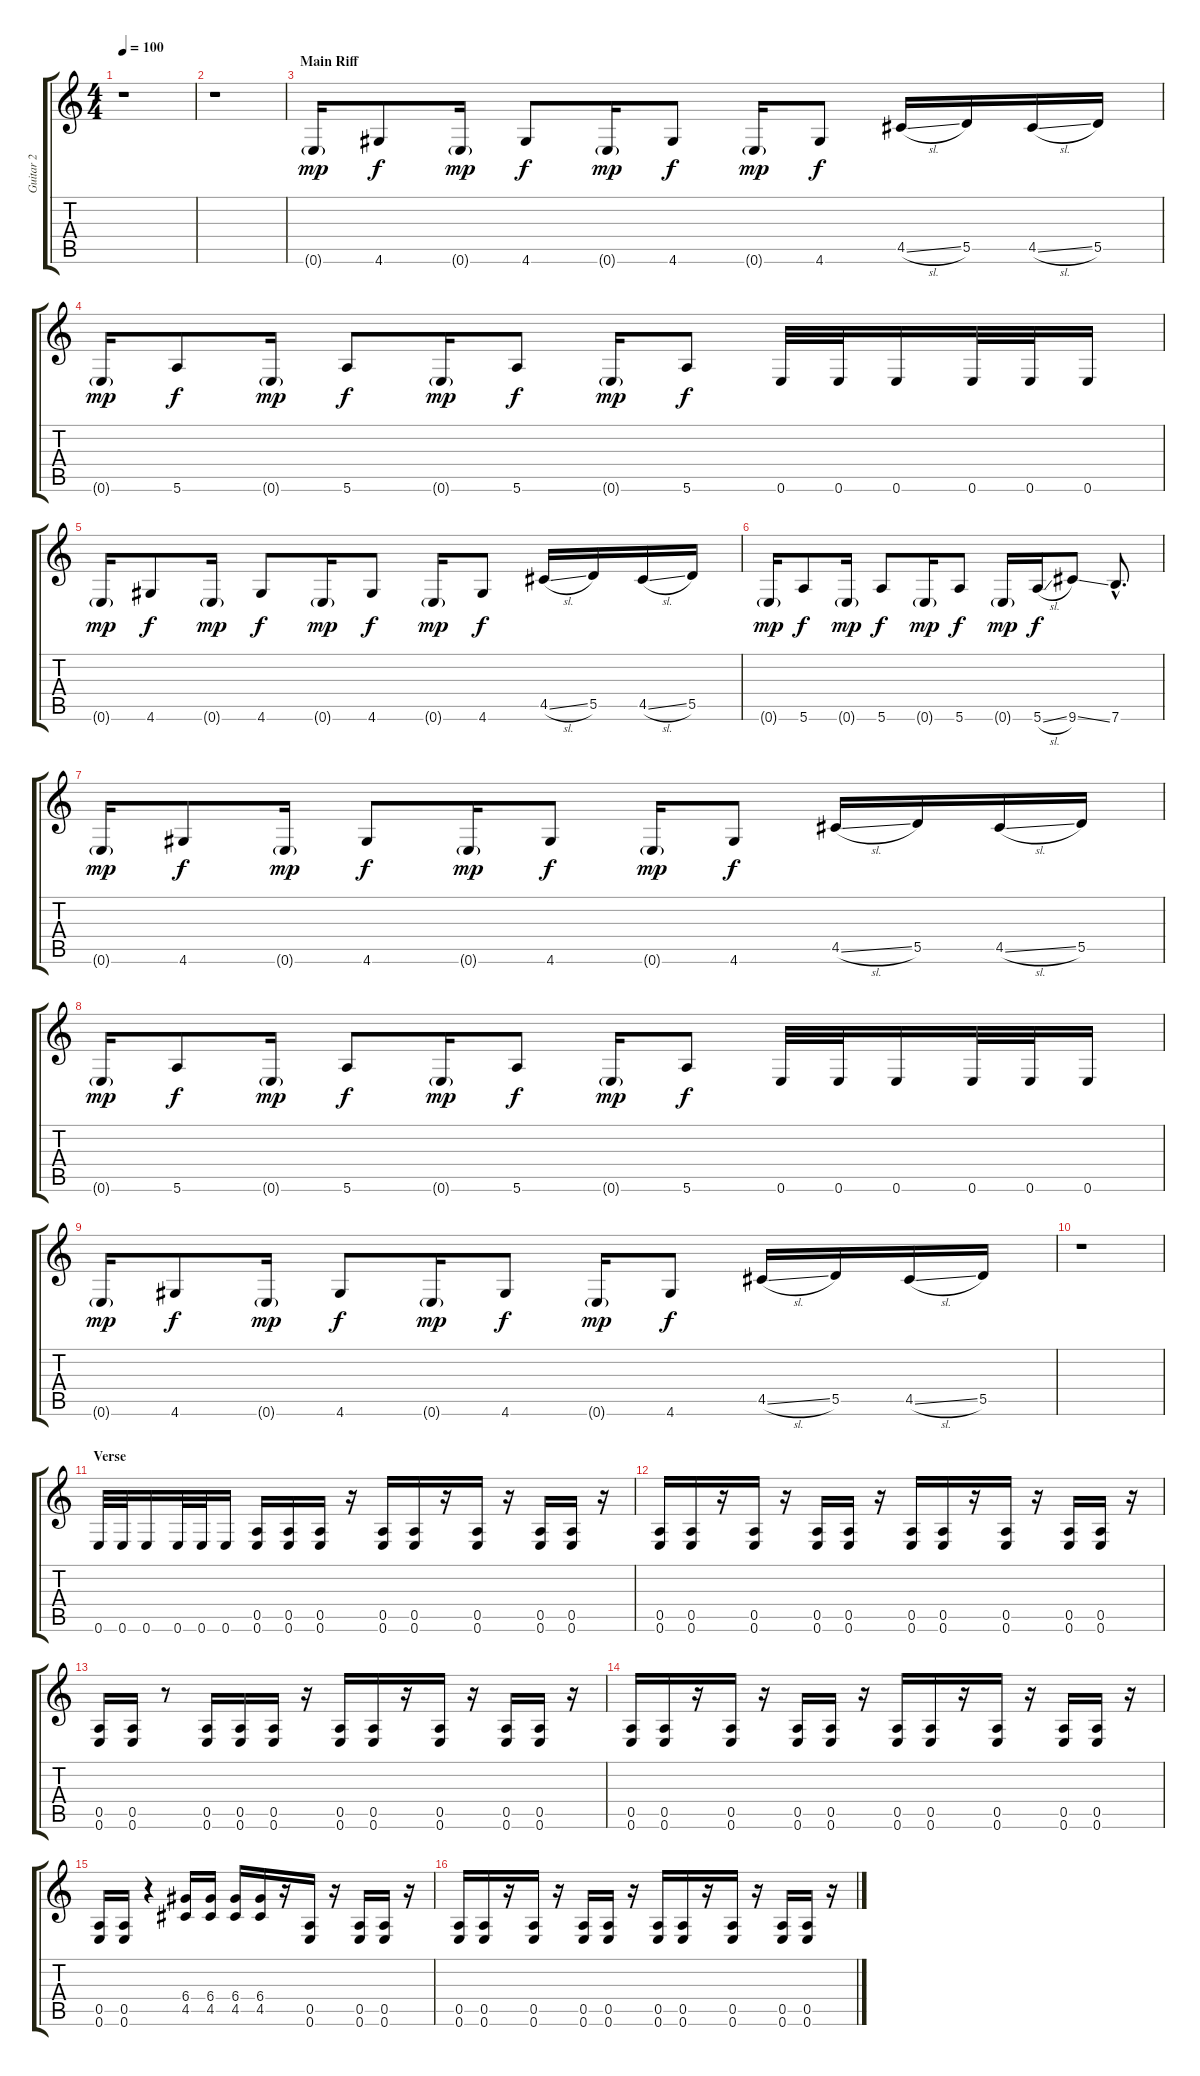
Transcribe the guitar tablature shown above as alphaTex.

\track ("Guitar 2" "Guitar 2") {instrument distortionguitar}
\staff {score tabs}
\tuning (E4 B3 G3 D3 A2 E2) {hide}
\ts (4 4)
\tempo 100
\clef g2
\ks c
r.1{dy mp instrument distortionguitar} |
r.1 |
\section ("" "Main Riff")
0.6{g}.16 4.6.8{dy f} 0.6{g}.16{dy mp} 4.6.8{dy f} 0.6{g}.16{dy mp} 4.6.8{dy f} 0.6{g}.16{dy mp} 4.6.8{dy f} 4.5{sl}.16 5.5.16 4.5{sl}.16 5.5.16 |
0.6{g}.16{dy mp} 5.6.8{dy f} 0.6{g}.16{dy mp} 5.6.8{dy f} 0.6{g}.16{dy mp} 5.6.8{dy f} 0.6{g}.16{dy mp} 5.6.8{dy f} 0.6.32 0.6.32 0.6.16 0.6.32 0.6.32 0.6.16 |
0.6{g}.16{dy mp} 4.6.8{dy f} 0.6{g}.16{dy mp} 4.6.8{dy f} 0.6{g}.16{dy mp} 4.6.8{dy f} 0.6{g}.16{dy mp} 4.6.8{dy f} 4.5{sl}.16 5.5.16 4.5{sl}.16 5.5.16 |
0.6{g}.16{dy mp} 5.6.8{dy f} 0.6{g}.16{dy mp} 5.6.8{dy f} 0.6{g}.16{dy mp} 5.6.8{dy f} 0.6{g}.16{dy mp} 5.6{sl}.16{dy f} 9.6{ss}.8 7.6{hac}.8{d} |
0.6{g}.16{dy mp} 4.6.8{dy f} 0.6{g}.16{dy mp} 4.6.8{dy f} 0.6{g}.16{dy mp} 4.6.8{dy f} 0.6{g}.16{dy mp} 4.6.8{dy f} 4.5{sl}.16 5.5.16 4.5{sl}.16 5.5.16 |
0.6{g}.16{dy mp} 5.6.8{dy f} 0.6{g}.16{dy mp} 5.6.8{dy f} 0.6{g}.16{dy mp} 5.6.8{dy f} 0.6{g}.16{dy mp} 5.6.8{dy f} 0.6.32 0.6.32 0.6.16 0.6.32 0.6.32 0.6.16 |
0.6{g}.16{dy mp} 4.6.8{dy f} 0.6{g}.16{dy mp} 4.6.8{dy f} 0.6{g}.16{dy mp} 4.6.8{dy f} 0.6{g}.16{dy mp} 4.6.8{dy f} 4.5{sl}.16 5.5.16 4.5{sl}.16 5.5.16 |
r.1 |
\section ("" "Verse")
0.6.32 0.6.32 0.6.16 0.6.32 0.6.32 0.6.16 (0.5 0.6).16 (0.5 0.6).16 (0.5 0.6).16 r.16 (0.5 0.6).16 (0.5 0.6).16 r.16 (0.5 0.6).16 r.16 (0.5 0.6).16 (0.5 0.6).16 r.16 |
(0.5 0.6).16 (0.5 0.6).16 r.16 (0.5 0.6).16 r.16 (0.5 0.6).16 (0.5 0.6).16 r.16 (0.5 0.6).16 (0.5 0.6).16 r.16 (0.5 0.6).16 r.16 (0.5 0.6).16 (0.5 0.6).16 r.16 |
(0.5 0.6).16 (0.5 0.6).16 r.8 (0.5 0.6).16 (0.5 0.6).16 (0.5 0.6).16 r.16 (0.5 0.6).16 (0.5 0.6).16 r.16 (0.5 0.6).16 r.16 (0.5 0.6).16 (0.5 0.6).16 r.16 |
(0.5 0.6).16 (0.5 0.6).16 r.16 (0.5 0.6).16 r.16 (0.5 0.6).16 (0.5 0.6).16 r.16 (0.5 0.6).16 (0.5 0.6).16 r.16 (0.5 0.6).16 r.16 (0.5 0.6).16 (0.5 0.6).16 r.16 |
(0.5 0.6).16 (0.5 0.6).16 r.4 (6.4 4.5).16 (6.4 4.5).16 (6.4 4.5).16 (6.4 4.5).16 r.16 (0.5 0.6).16 r.16 (0.5 0.6).16 (0.5 0.6).16 r.16 |
(0.5 0.6).16 (0.5 0.6).16 r.16 (0.5 0.6).16 r.16 (0.5 0.6).16 (0.5 0.6).16 r.16 (0.5 0.6).16 (0.5 0.6).16 r.16 (0.5 0.6).16 r.16 (0.5 0.6).16 (0.5 0.6).16 r.16
